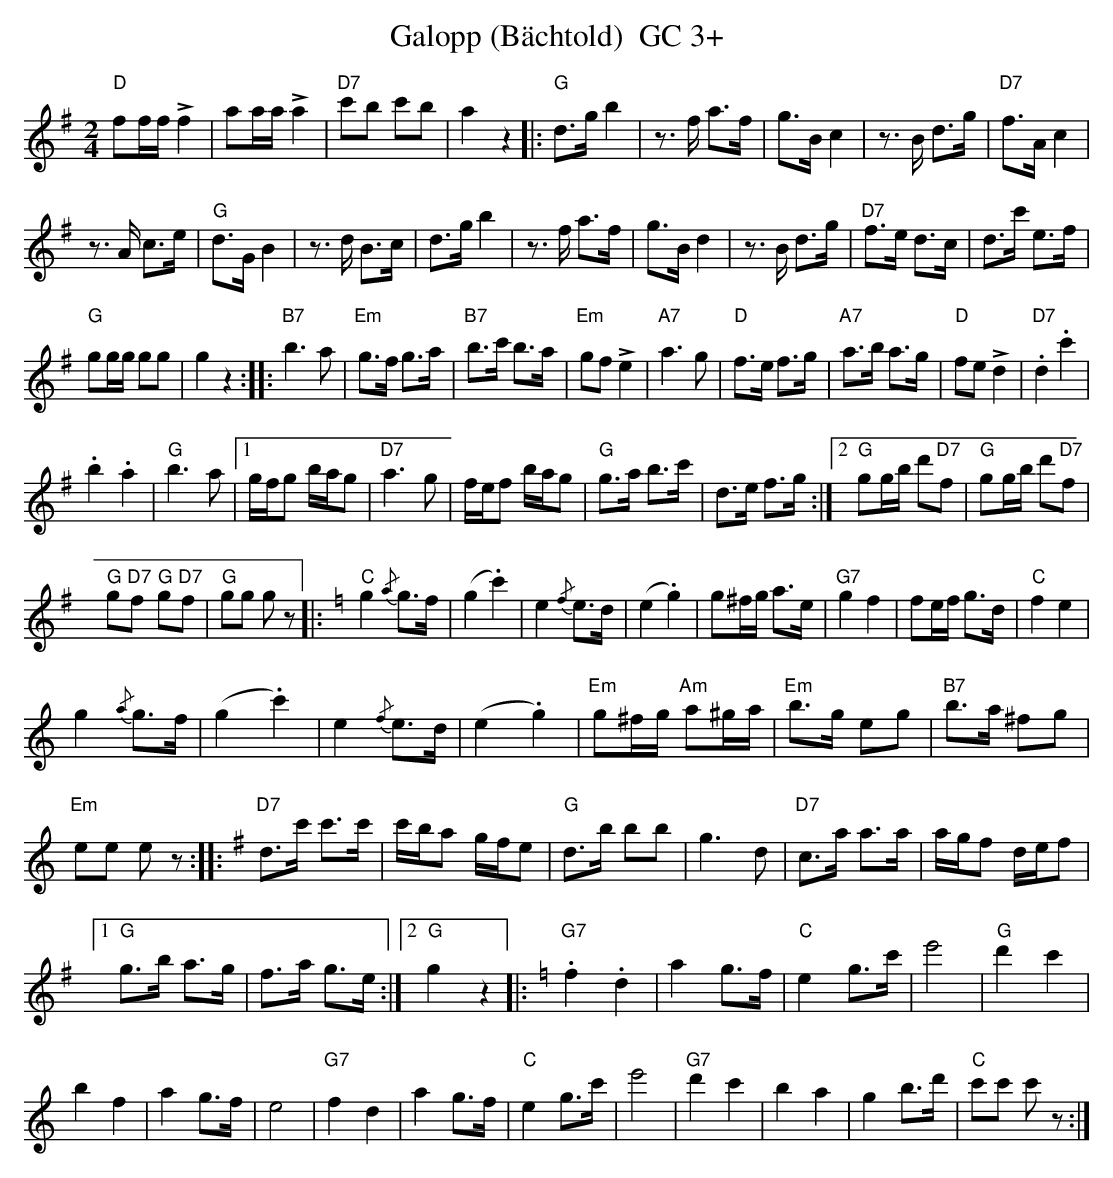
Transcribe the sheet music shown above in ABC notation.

X:1
T:Galopp (B\"achtold)  GC 3+
M:2/4
L:1/8
K:Gmaj%%MIDI gchordon
"D"ff/2f/2 !>!f2 | aa/2a/2 !>!a2 | "D7"c'b c'b | a2z2 |: "G"d>gb2 | z>f a>f | g>Bc2 | z>B d>g | "D7"f>Ac2 |
z>A c>e | "G"d>GB2 | z>d B>c | d>gb2 | z>f a>f | g>Bd2 | z>B d>g | "D7"f>e d>c | d>c' e>f |
"G"gg/2g/2 gg | g2z2 :: "B7"b3a | "Em"g>f g>a | "B7"b>c' b>a | "Em"gf!>!e2 | "A7"a3g | "D"f>e f>g | "A7"a>b a>g | \
"D"fe !>!d2 | "D7".d2.c'2 |
.b2.a2 | "G"b3a |1 g/2f/2g b/2a/2g | "D7"a3g | f/2e/2f b/2a/2g |"G"g>a b>c' | d>e f>g :|2 \
"G"gg/2b/2 d'"D7"f | "G"gg/2b/2 d'"D7"f |
"G"g"D7"f "G"g"D7"f | "G"gg gz [K:Cmaj] |: "C"g2 {/a} g>f | (g2.c'2) | e2 {/f}e>d | (e2.g2) | g^f/2g/2 a>e | "G7"g2f2 | \
fe/2f/2 g>d | "C"f2e2 |
g2 {/a}g>f | (g2.c'2) | e2 {/f}e>d | (e2.g2) | "Em"g^f/2g/2 "Am"a^g/2a/2 | "Em"b>g eg | "B7"b>a ^fg |
"Em"ee ez :: [K:Gmaj] \
"D7"d>c' c'>c' | c'/2b/2a g/2f/2e | "G"d>b bb | g3d | "D7"c>a a>a | a/2g/2f d/2e/2f |1
"G"g>b a>g | f>a g>e :|2 "G"g2z2 \
|: [K:Cmaj] "G7".f2.d2 | a2g>f | "C"e2g>c' | e'4 | "G"d'2c'2 |
b2f2 | a2g>f | e4 | \
"G7"f2d2 | a2g>f | "C"e2g>c' | e'4 | "G7"d'2c'2 | b2a2 | g2b>d' | "C"c'c' c'z :|
